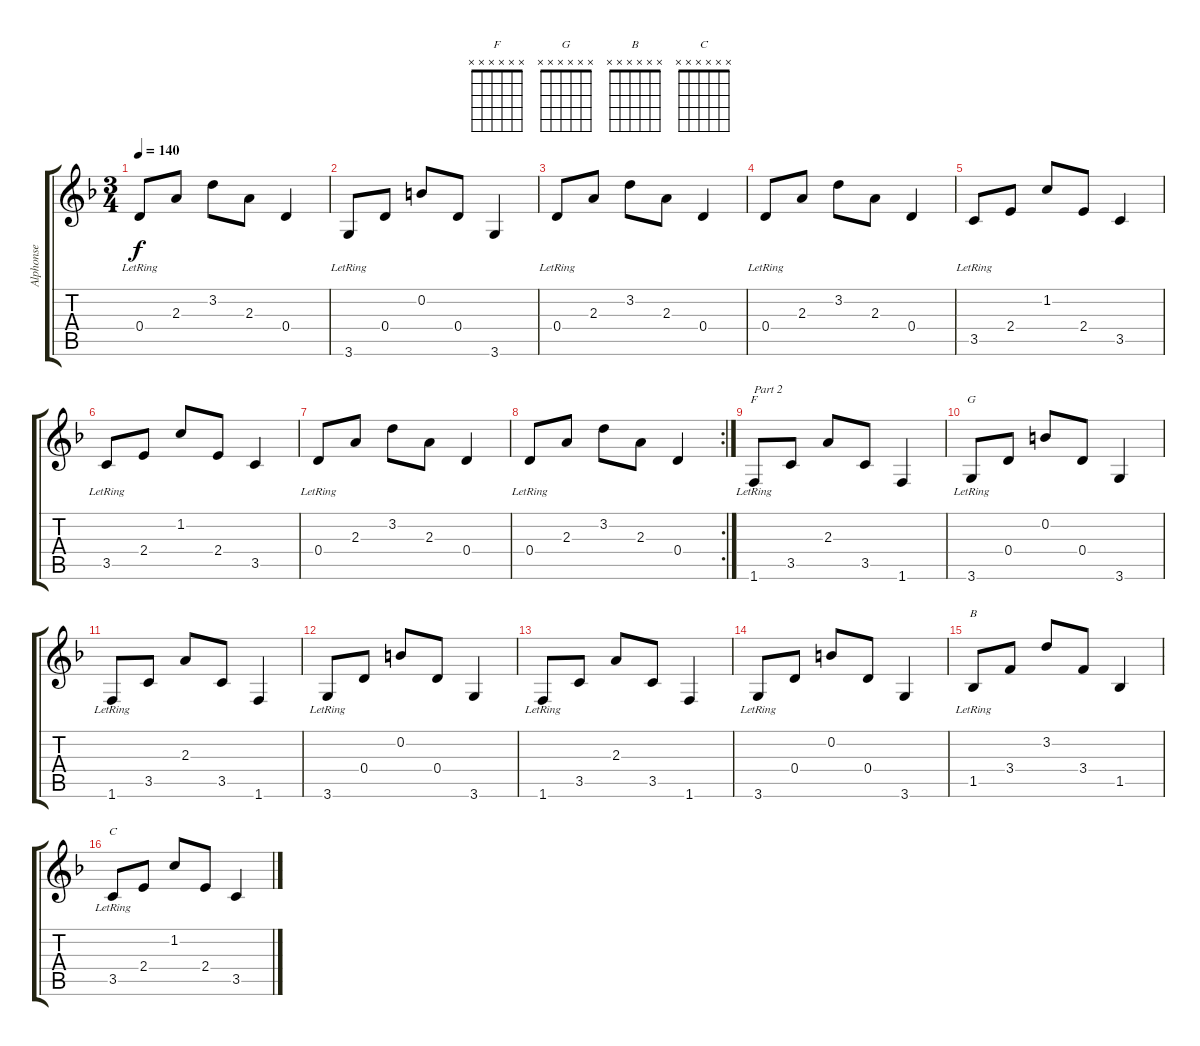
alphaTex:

\track ("Alphonse" "Alphonse") {instrument acousticguitarsteel}
\staff {score tabs}
\tuning (E4 B3 G3 D3 A2 E2) {hide}
\chord ("F" x x x x x x)
\chord ("G" x x x x x x)
\chord ("B" x x x x x x)
\chord ("C" x x x x x x)
\ts (3 4)
\tempo 140
\clef g2
\ks dminor
0.4{lr}.8{dy f} 2.3.8 3.2.8 2.3.8 0.4.4 |
3.6{lr}.8 0.4.8 0.2.8 0.4.8 3.6.4 |
0.4{lr}.8 2.3.8 3.2.8 2.3.8 0.4.4 |
0.4{lr}.8 2.3.8 3.2.8 2.3.8 0.4.4 |
3.5{lr}.8 2.4.8 1.2.8 2.4.8 3.5.4 |
3.5{lr}.8 2.4.8 1.2.8 2.4.8 3.5.4 |
0.4{lr}.8 2.3.8 3.2.8 2.3.8 0.4.4 |
\rc 2
0.4{lr}.8 2.3.8 3.2.8 2.3.8 0.4.4 |
1.6{lr}.8{ch "F" txt "Part 2"} 3.5.8 2.3.8 3.5.8 1.6.4 |
3.6{lr}.8{ch "G"} 0.4.8 0.2.8 0.4.8 3.6.4 |
1.6{lr}.8 3.5.8 2.3.8 3.5.8 1.6.4 |
3.6{lr}.8 0.4.8 0.2.8 0.4.8 3.6.4 |
1.6{lr}.8 3.5.8 2.3.8 3.5.8 1.6.4 |
3.6{lr}.8 0.4.8 0.2.8 0.4.8 3.6.4 |
1.5{lr}.8{ch "B"} 3.4.8 3.2.8 3.4.8 1.5.4 |
3.5{lr}.8{ch "C"} 2.4.8 1.2.8 2.4.8 3.5.4
